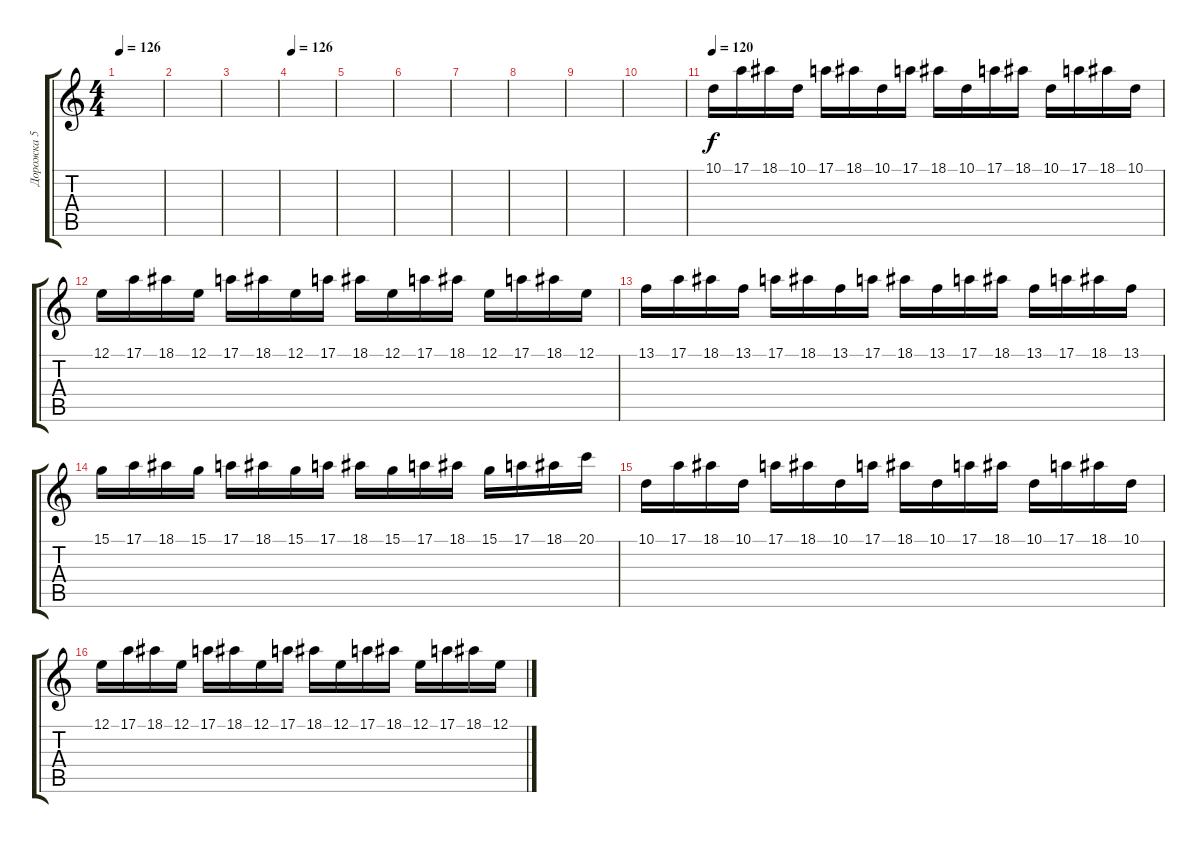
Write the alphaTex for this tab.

\track ("Дорожка 5" "Дорожка 5") {instrument tremolostrings}
\staff {score tabs}
\tuning (E4 B3 G3 D3 A2 D2) {hide}
\ts (4 4)
\tempo 126
\clef g2
\ks c
|
|
|
\tempo 126
|
|
|
|
|
|
|
\tempo 120
10.1.16 17.1.16 18.1.16 10.1.16 17.1.16 18.1.16 10.1.16 17.1.16 18.1.16 10.1.16 17.1.16 18.1.16 10.1.16 17.1.16 18.1.16 10.1.16 |
12.1.16 17.1.16 18.1.16 12.1.16 17.1.16 18.1.16 12.1.16 17.1.16 18.1.16 12.1.16 17.1.16 18.1.16 12.1.16 17.1.16 18.1.16 12.1.16 |
13.1.16 17.1.16 18.1.16 13.1.16 17.1.16 18.1.16 13.1.16 17.1.16 18.1.16 13.1.16 17.1.16 18.1.16 13.1.16 17.1.16 18.1.16 13.1.16 |
15.1.16 17.1.16 18.1.16 15.1.16 17.1.16 18.1.16 15.1.16 17.1.16 18.1.16 15.1.16 17.1.16 18.1.16 15.1.16 17.1.16 18.1.16 20.1.16 |
10.1.16 17.1.16 18.1.16 10.1.16 17.1.16 18.1.16 10.1.16 17.1.16 18.1.16 10.1.16 17.1.16 18.1.16 10.1.16 17.1.16 18.1.16 10.1.16 |
12.1.16 17.1.16 18.1.16 12.1.16 17.1.16 18.1.16 12.1.16 17.1.16 18.1.16 12.1.16 17.1.16 18.1.16 12.1.16 17.1.16 18.1.16 12.1.16
